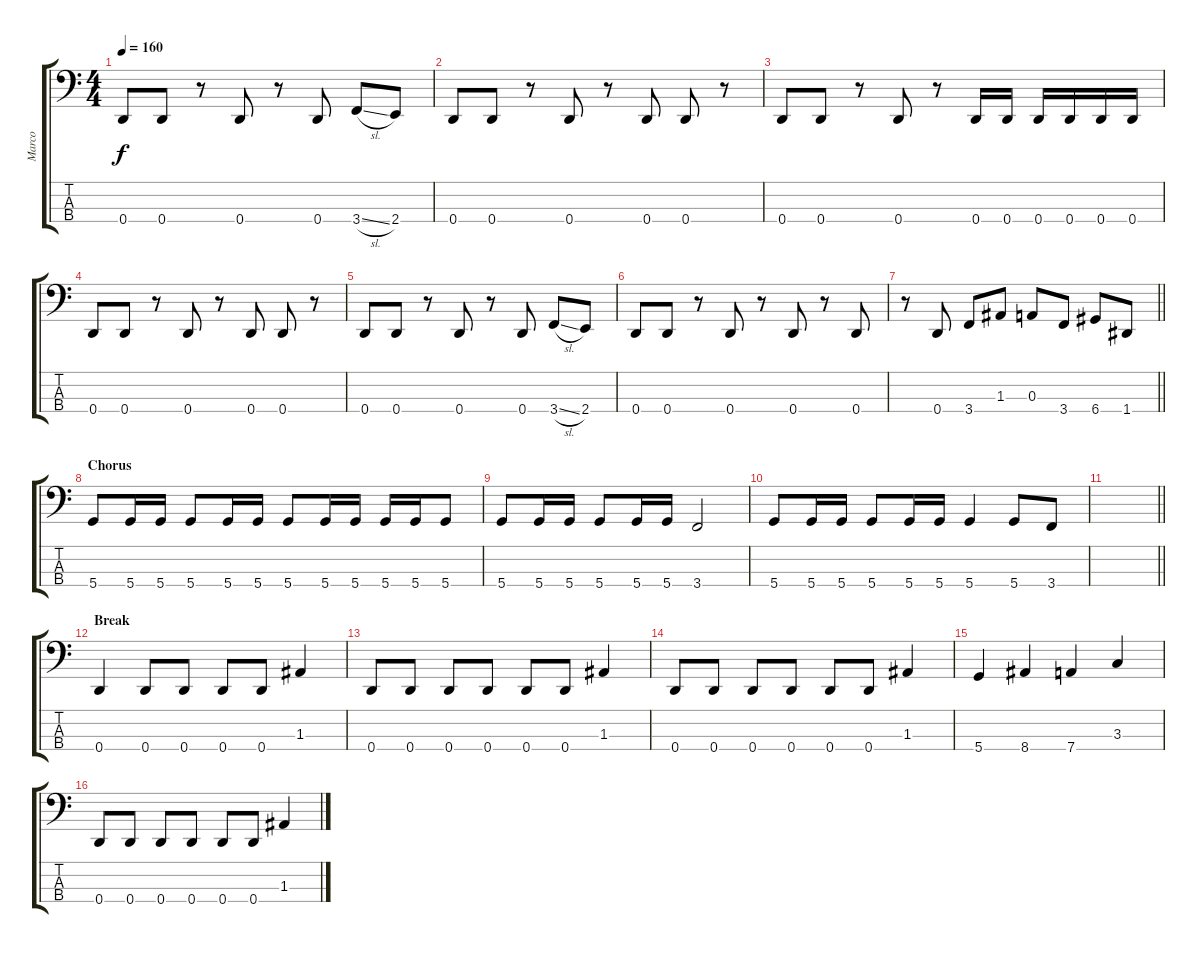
\track ("Marco" "Marco") {instrument electricbasspick}
\staff {score tabs}
\tuning (G2 D2 A1 D1) {hide}
\ts (4 4)
\tempo 160
\clef f4
\ks c
0.4.8{dy f} 0.4.8 r.8 0.4.8 r.8 0.4.8 3.4{sl}.8 2.4.8 |
0.4.8 0.4.8 r.8 0.4.8 r.8 0.4.8 0.4.8 r.8 |
0.4.8 0.4.8 r.8 0.4.8 r.8 0.4.16 0.4.16 0.4.16 0.4.16 0.4.16 0.4.16 |
0.4.8 0.4.8 r.8 0.4.8 r.8 0.4.8 0.4.8 r.8 |
0.4.8 0.4.8 r.8 0.4.8 r.8 0.4.8 3.4{sl}.8 2.4.8 |
0.4.8 0.4.8 r.8 0.4.8 r.8 0.4.8 r.8 0.4.8 |
\barLineRight lightlight
r.8 0.4.8 3.4.8 1.3.8 0.3.8 3.4.8 6.4.8 1.4.8 |
\section ("" "Chorus")
5.4.8 5.4.16 5.4.16 5.4.8 5.4.16 5.4.16 5.4.8 5.4.16 5.4.16 5.4.16 5.4.16 5.4.8 |
5.4.8 5.4.16 5.4.16 5.4.8 5.4.16 5.4.16 3.4.2 |
5.4.8 5.4.16 5.4.16 5.4.8 5.4.16 5.4.16 5.4.4 5.4.8 3.4.8 |
\barLineRight lightlight
|
\section ("" "Break")
0.4.4 0.4.8 0.4.8 0.4.8 0.4.8 1.3.4 |
0.4.8 0.4.8 0.4.8 0.4.8 0.4.8 0.4.8 1.3.4 |
0.4.8 0.4.8 0.4.8 0.4.8 0.4.8 0.4.8 1.3.4 |
5.4.4 8.4.4 7.4.4 3.3.4 |
0.4.8 0.4.8 0.4.8 0.4.8 0.4.8 0.4.8 1.3.4
